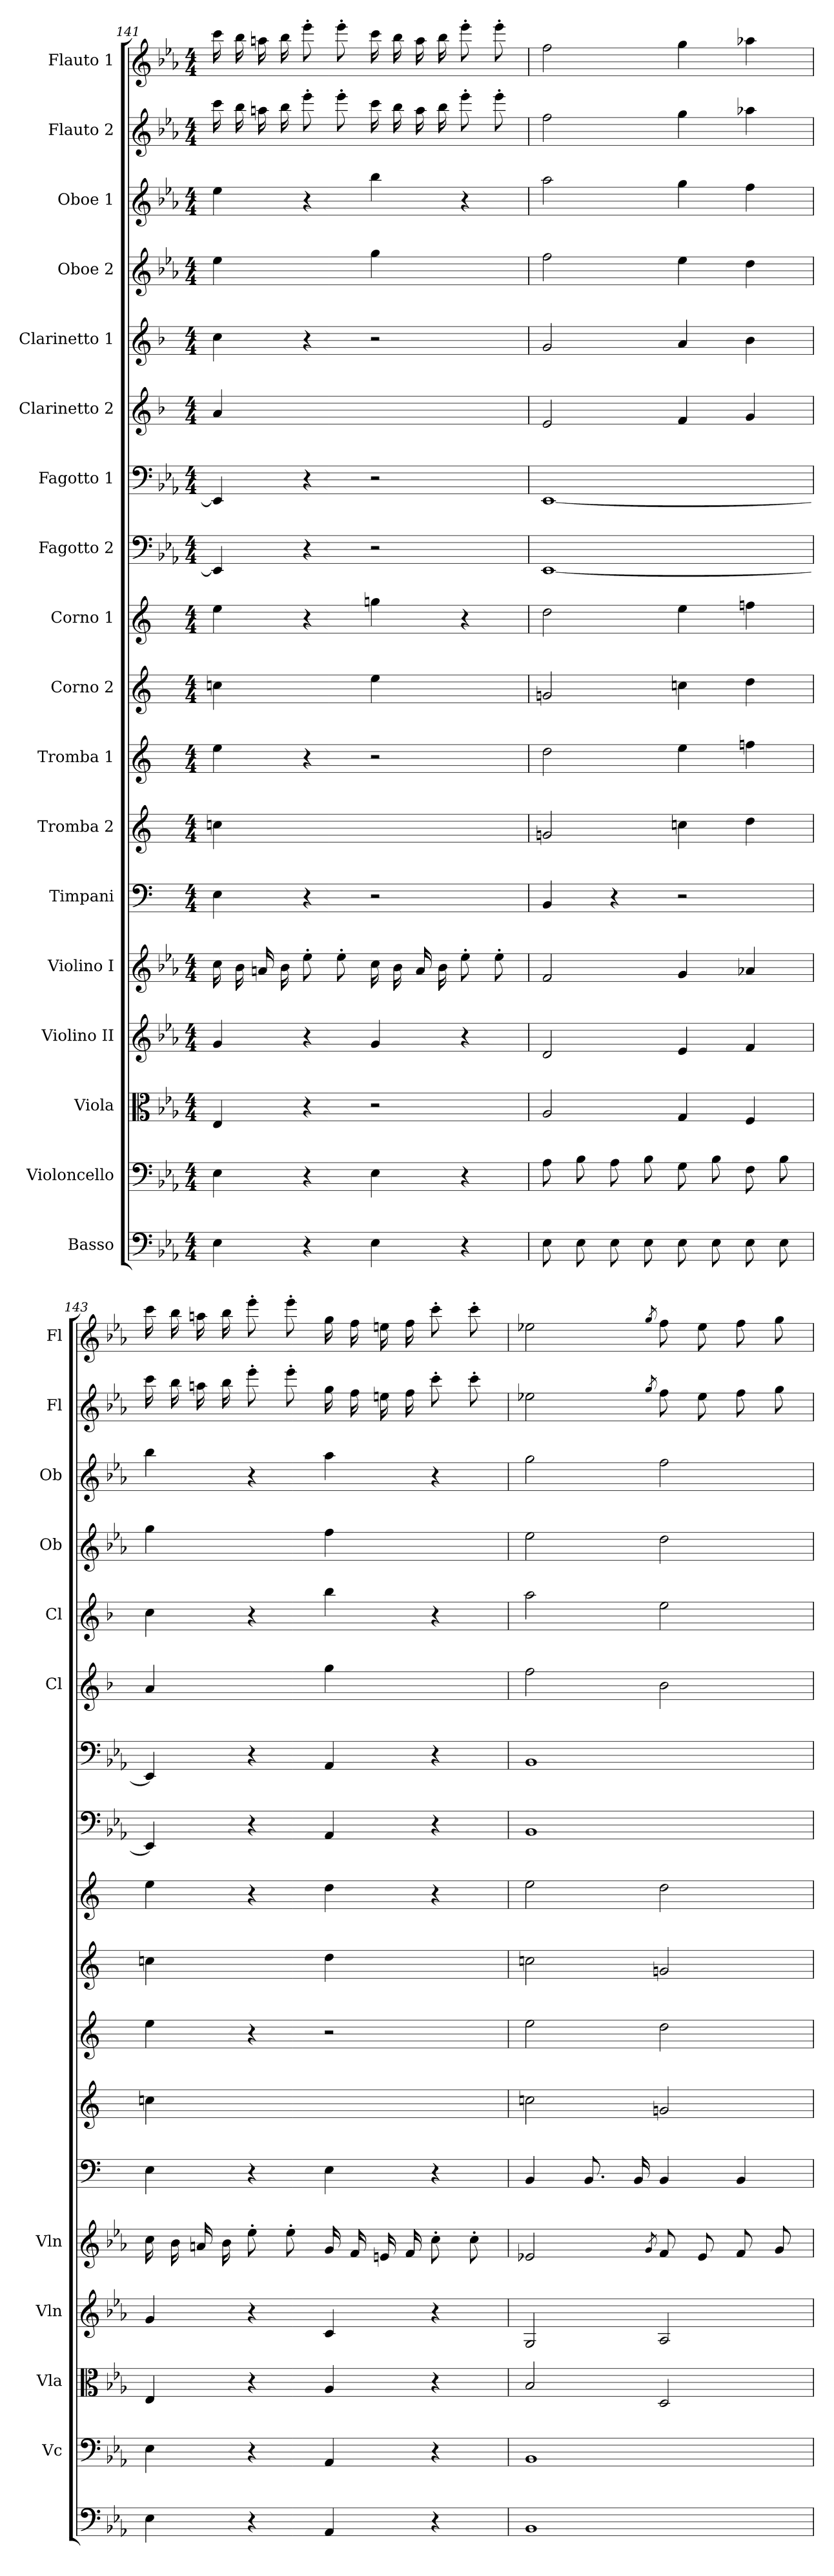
**kern	**kern	**kern	**kern	**kern	**kern	**kern	**kern	**kern	**kern	**kern	**kern	**kern	**kern	**kern	**kern	**kern	**kern
*part18	*part17	*part16	*part15	*part14	*part13	*part12	*part11	*part10	*part9	*part8	*part7	*part6	*part5	*part4	*part3	*part2	*part1
*staff18	*staff17	*staff16	*staff15	*staff14	*staff13	*staff12	*staff11	*staff10	*staff9	*staff8	*staff7	*staff6	*staff5	*staff4	*staff3	*staff2	*staff1
*I"Basso	*I"Violoncello	*I"Viola	*I"Violino II	*I"Violino I	*I"Timpani	*I"Tromba 2	*I"Tromba 1	*I"Corno 2	*I"Corno 1	*I"Fagotto 2	*I"Fagotto 1	*I"Clarinetto 2	*I"Clarinetto 1	*I"Oboe 2	*I"Oboe 1	*I"Flauto 2	*I"Flauto 1
*	*I'Vc	*I'Vla	*I'Vln	*I'Vln	*	*	*	*	*	*	*	*I'Cl	*I'Cl	*I'Ob	*I'Ob	*I'Fl	*I'Fl
*clefF4	*clefF4	*clefC3	*clefG2	*clefG2	*clefF4	*clefG2	*clefG2	*clefG2	*clefG2	*clefF4	*clefF4	*clefG2	*clefG2	*clefG2	*clefG2	*clefG2	*clefG2
*ITrd7c12	*	*	*	*	*	*ITrd-2c-3	*ITrd-2c-3	*ITrd5c9	*ITrd5c9	*	*	*ITrd1c2	*ITrd1c2	*	*	*	*
*k[b-e-a-]	*k[b-e-a-]	*k[b-e-a-]	*k[b-e-a-]	*k[b-e-a-]	*	*	*	*	*	*k[b-e-a-]	*k[b-e-a-]	*k[b-e-a-]	*k[b-e-a-]	*k[b-e-a-]	*k[b-e-a-]	*k[b-e-a-]	*k[b-e-a-]
*M4/4	*M4/4	*M4/4	*M4/4	*M4/4	*M4/4	*M4/4	*M4/4	*M4/4	*M4/4	*M4/4	*M4/4	*M4/4	*M4/4	*M4/4	*M4/4	*M4/4	*M4/4
=141	=141	=141	=141	=141	=141	=141	=141	=141	=141	=141	=141	=141	=141	=141	=141	=141	=141
4EE-	4E-	4E-	4g	16cc	4E	4ee-X	4gg	4e-X	4g	4EE-]	4EE-]	4g	4b-	4ee-	4ee-	16ccc	16ccc
.	.	.	.	16b-	.	.	.	.	.	.	.	.	.	.	.	16bb-	16bb-
.	.	.	.	16an	.	.	.	.	.	.	.	.	.	.	.	16aan	16aan
.	.	.	.	16b-	.	.	.	.	.	.	.	.	.	.	.	16bb-	16bb-
4r	4r	4r	4r	8ee-'	4r	4ryy	4r	4ryy	4r	4r	4r	4ryy	4r	4ryy	4r	8eee-'	8eee-'
.	.	.	.	8ee-'	.	.	.	.	.	.	.	.	.	.	.	8eee-'	8eee-'
4EE-	4E-	2r	4g	16cc	2r	2ryy	2r	4g	4b-X	2r	2r	2ryy	2r	4gg	4bb-	16ccc	16ccc
.	.	.	.	16b-	.	.	.	.	.	.	.	.	.	.	.	16bb-	16bb-
.	.	.	.	16a	.	.	.	.	.	.	.	.	.	.	.	16aa	16aa
.	.	.	.	16b-	.	.	.	.	.	.	.	.	.	.	.	16bb-	16bb-
4r	4r	.	4r	8ee-'	.	.	.	4ryy	4r	.	.	.	.	4ryy	4r	8eee-'	8eee-'
.	.	.	.	8ee-'	.	.	.	.	.	.	.	.	.	.	.	8eee-'	8eee-'
=142	=142	=142	=142	=142	=142	=142	=142	=142	=142	=142	=142	=142	=142	=142	=142	=142	=142
8EE-	8A-	2A-	2d	2f	4BB	2b-X	2ff	2B-X	2f	[1EE-	[1EE-	2d	2f	2ff	2aa-	2ff	2ff
8EE-	8B-	.	.	.	.	.	.	.	.	.	.	.	.	.	.	.	.
8EE-	8A-	.	.	.	4r	.	.	.	.	.	.	.	.	.	.	.	.
8EE-	8B-	.	.	.	.	.	.	.	.	.	.	.	.	.	.	.	.
8EE-	8G	4G	4e-	4g	2r	4ee-X	4gg	4e-X	4g	.	.	4e-	4g	4ee-	4gg	4gg	4gg
8EE-	8B-	.	.	.	.	.	.	.	.	.	.	.	.	.	.	.	.
8EE-	8F	4F	4f	4a-X	.	4ff	4aa-X	4f	4a-X	.	.	4f	4a-	4dd	4ff	4aa-X	4aa-X
8EE-	8B-	.	.	.	.	.	.	.	.	.	.	.	.	.	.	.	.
=143	=143	=143	=143	=143	=143	=143	=143	=143	=143	=143	=143	=143	=143	=143	=143	=143	=143
4EE-	4E-	4E-	4g	16cc	4E	4ee-X	4gg	4e-X	4g	4EE-]	4EE-]	4g	4b-	4gg	4bb-	16ccc	16ccc
.	.	.	.	16b-	.	.	.	.	.	.	.	.	.	.	.	16bb-	16bb-
.	.	.	.	16an	.	.	.	.	.	.	.	.	.	.	.	16aan	16aan
.	.	.	.	16b-	.	.	.	.	.	.	.	.	.	.	.	16bb-	16bb-
4r	4r	4r	4r	8ee-'	4r	4ryy	4r	4ryy	4r	4r	4r	4ryy	4r	4ryy	4r	8eee-'	8eee-'
.	.	.	.	8ee-'	.	.	.	.	.	.	.	.	.	.	.	8eee-'	8eee-'
4AAA-	4AA-	4A-	4c	16g	4E	2ryy	2r	4f	4f	4AA-	4AA-	4ff	4aa-	4ff	4aa-	16gg	16gg
.	.	.	.	16f	.	.	.	.	.	.	.	.	.	.	.	16ff	16ff
.	.	.	.	16en	.	.	.	.	.	.	.	.	.	.	.	16een	16een
.	.	.	.	16f	.	.	.	.	.	.	.	.	.	.	.	16ff	16ff
4r	4r	4r	4r	8cc'	4r	.	.	4ryy	4r	4r	4r	4ryy	4r	4ryy	4r	8ccc'	8ccc'
.	.	.	.	8cc'	.	.	.	.	.	.	.	.	.	.	.	8ccc'	8ccc'
=144	=144	=144	=144	=144	=144	=144	=144	=144	=144	=144	=144	=144	=144	=144	=144	=144	=144
1BBB-	1BB-	2B-	2G	2e-X	4BB	2ee-X	2gg	2e-X	2g	1BB-	1BB-	2ee-	2gg	2ee-	2gg	2ee-X	2ee-X
.	.	.	.	.	8.BB	.	.	.	.	.	.	.	.	.	.	.	.
.	.	.	.	.	16BB	.	.	.	.	.	.	.	.	.	.	.	.
.	.	.	.	8qg	.	.	.	.	.	.	.	.	.	.	.	8qgg	8qgg
.	.	2D	2A-	8f	4BB	2b-X	2ff	2B-X	2f	.	.	2a-	2dd	2dd	2ff	8ff	8ff
.	.	.	.	8e-	.	.	.	.	.	.	.	.	.	.	.	8ee-	8ee-
.	.	.	.	8f	4BB	.	.	.	.	.	.	.	.	.	.	8ff	8ff
.	.	.	.	8g	.	.	.	.	.	.	.	.	.	.	.	8gg	8gg
=	=	=	=	=	=	=	=	=	=	=	=	=	=	=	=	=	=
*-	*-	*-	*-	*-	*-	*-	*-	*-	*-	*-	*-	*-	*-	*-	*-	*-	*-
